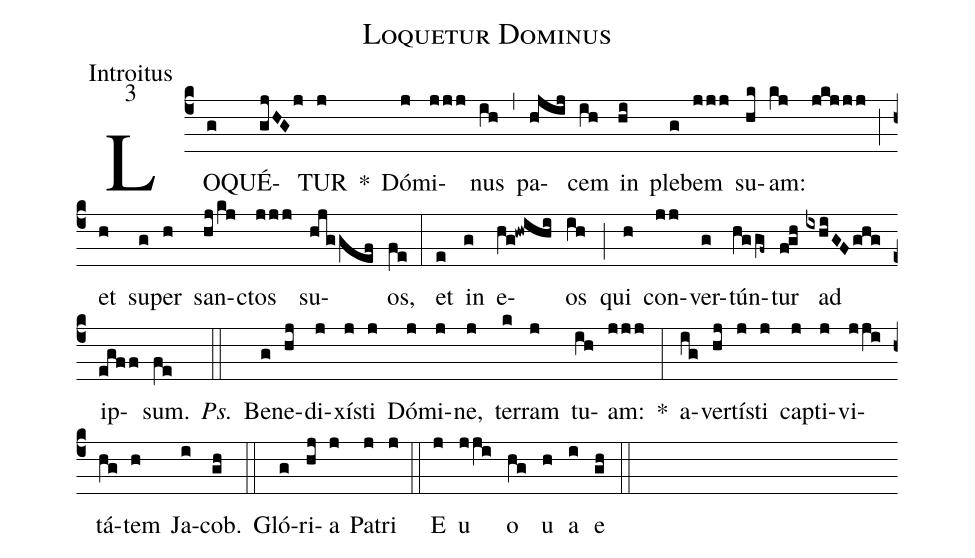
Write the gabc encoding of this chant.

name:Loquetur Dominus;
office-part:Introitus;
mode:3;
%%
(c4) LO(g)QUÉ(gjHGj)TUR(j) *() Dó(j)mi(jjj)nus(ih) (,) pa(hjij)cem(ih) in(hi) ple(g)bem(jjj) su(hk)am:(kj) (jkjjj) (;) et(h) su(g)per(h) san(hj/kj)ctos(jjj) su(hjggef)os,(fe) (:) et(e) in(g) e(hg!hwihi)os(ih) (;) qui(h) con(jj)ver(g)tún(hggf~)tur(f!gh) ad(ixhiGFghg) ip(egff)sum.(fe) <i>Ps.</i>(::) Be(g)ne(hj)di(j)xí(j)sti(j) Dó(j)mi(j)ne,(j) ter(k)ram(j) tu(ih)am:(jjj) *(:) a(ig)ver(hj)tí(j)sti(j) cap(j)ti(j)vi(jji)tá(hg)tem(h) Ja(i)cob.(gh) (::) Gló(g)ri(hj)a(j) Pa(j)tri(j) (::) E(j) u(jji) o(hg) u(h) a(i) e(gh) (::)
